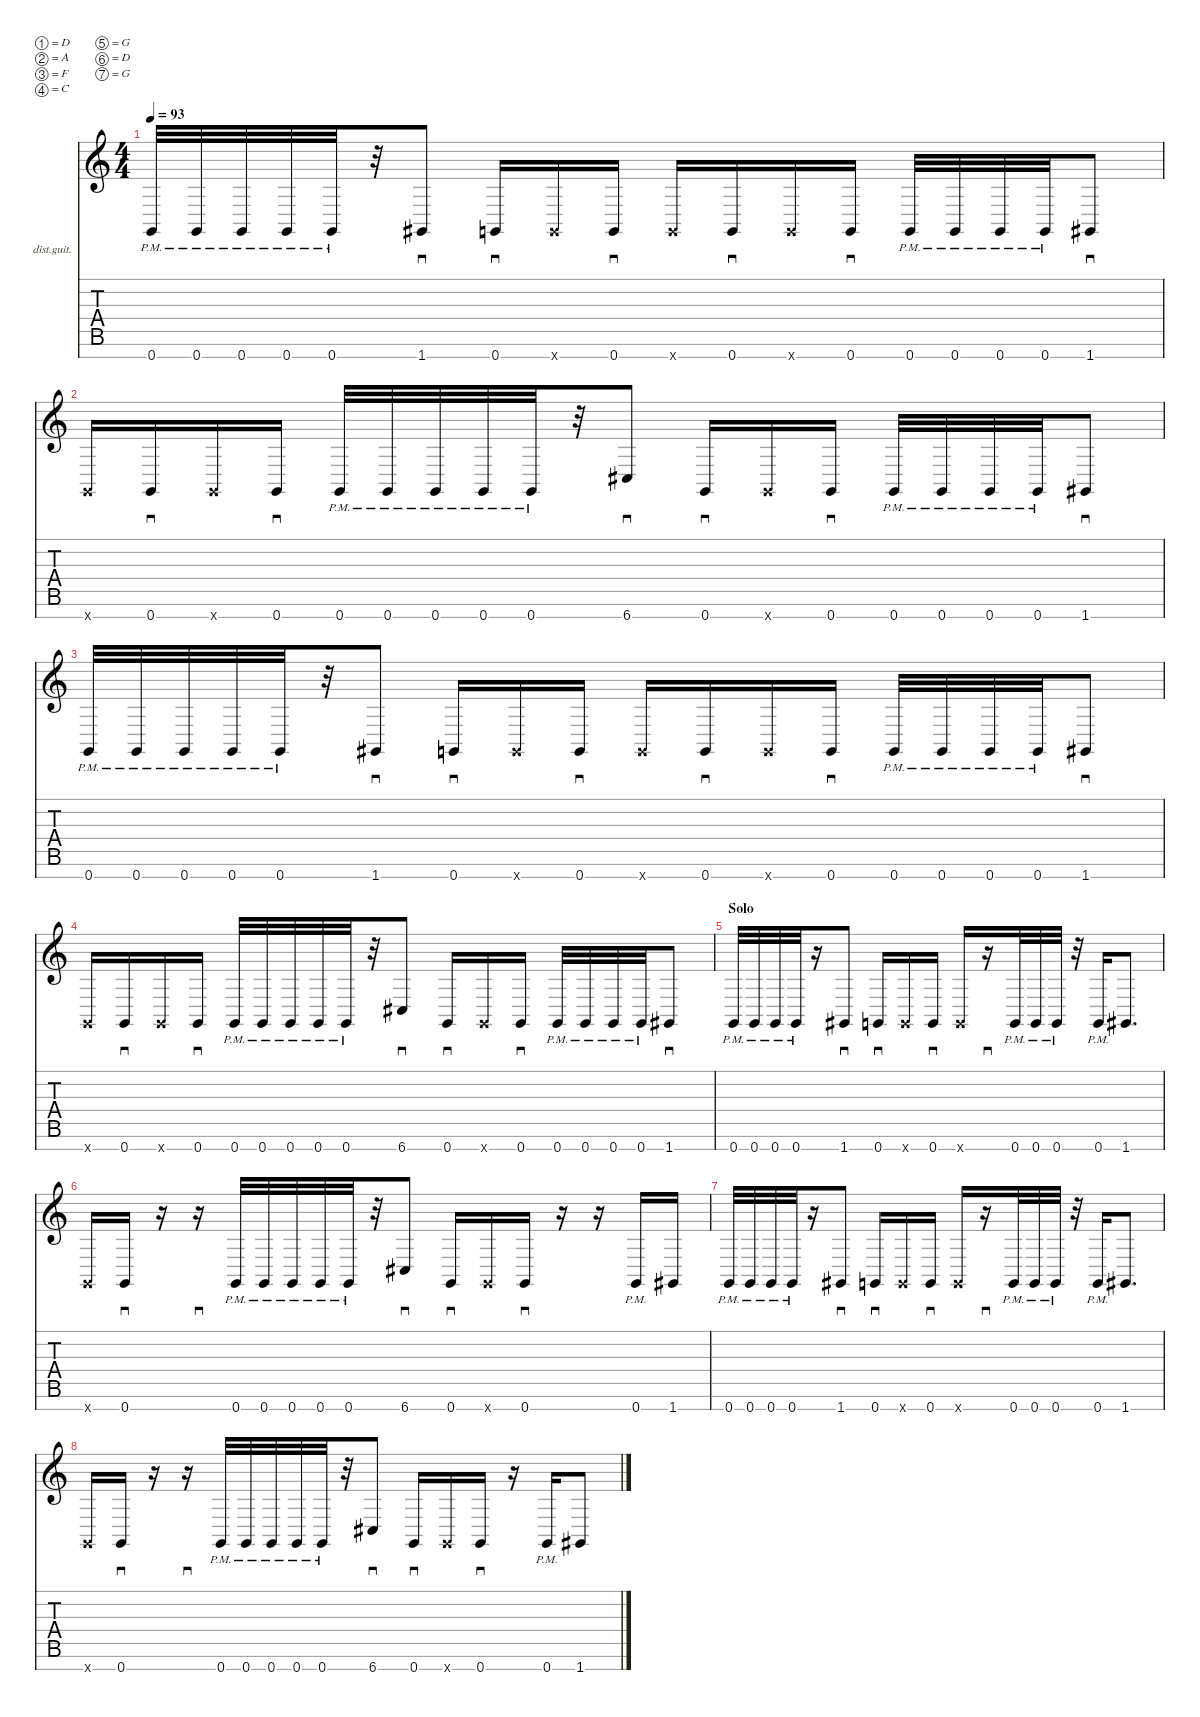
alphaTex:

\defaultSystemsLayout 2
\hideDynamics
\bracketExtendMode nobrackets
\firstSystemTrackNameOrientation horizontal
\otherSystemsTrackNameOrientation horizontal
\track ("Rhytm" "dist.guit.") {defaultSystemsLayout 2 solo instrument distortionguitar}
\staff {score tabs}
\tuning (D4 A3 F3 C3 G2 D2 G1)
\ts (4 4)
\tempo 93
\clef g2
\ks c
0.7{pm}.32{dy mf beam Up} 0.7{pm}.32{beam Up} 0.7{pm}.32{beam Up} 0.7{pm}.32{beam Up} 0.7{pm}.32{beam Up} r.32{beam Up} 1.7{acc #}.8{sd beam Up} 0.7.16{sd beam Up} 0.7{x}.16{beam Up} 0.7.16{sd beam Up} 0.7{x}.16{beam Up} 0.7.16{sd beam Up} 0.7{x}.16{beam Up} 0.7.16{sd beam Up} 0.7{pm}.32{beam Up} 0.7{pm}.32{beam Up} 0.7{pm}.32{beam Up} 0.7{pm}.32{beam Up} 1.7{acc #}.8{sd beam Up} |
0.7{x}.16{beam Up} 0.7.16{sd beam Up} 0.7{x}.16{beam Up} 0.7.16{sd beam Up} 0.7{pm}.32{beam Up} 0.7{pm}.32{beam Up} 0.7{pm}.32{beam Up} 0.7{pm}.32{beam Up} 0.7{pm}.32{beam Up} r.32{beam Up} 6.7{acc #}.8{sd beam Up} 0.7.16{sd beam Up} 0.7{x}.16{beam Up} 0.7.16{sd beam Up} 0.7{pm}.32{beam Up} 0.7{pm}.32{beam Up} 0.7{pm}.32{beam Up} 0.7{pm}.32{beam Up} 1.7{acc #}.8{sd beam Up} |
0.7{pm}.32{beam Up} 0.7{pm}.32{beam Up} 0.7{pm}.32{beam Up} 0.7{pm}.32{beam Up} 0.7{pm}.32{beam Up} r.32{beam Up} 1.7{acc #}.8{sd beam Up} 0.7.16{sd beam Up} 0.7{x}.16{beam Up} 0.7.16{sd beam Up} 0.7{x}.16{beam Up} 0.7.16{sd beam Up} 0.7{x}.16{beam Up} 0.7.16{sd beam Up} 0.7{pm}.32{beam Up} 0.7{pm}.32{beam Up} 0.7{pm}.32{beam Up} 0.7{pm}.32{beam Up} 1.7{acc #}.8{sd beam Up} |
0.7{x}.16{beam Up} 0.7.16{sd beam Up} 0.7{x}.16{beam Up} 0.7.16{sd beam Up} 0.7{pm}.32{beam Up} 0.7{pm}.32{beam Up} 0.7{pm}.32{beam Up} 0.7{pm}.32{beam Up} 0.7{pm}.32{beam Up} r.32{beam Up} 6.7{acc #}.8{sd beam Up} 0.7.16{sd beam Up} 0.7{x}.16{beam Up} 0.7.16{sd beam Up} 0.7{pm}.32{beam Up} 0.7{pm}.32{beam Up} 0.7{pm}.32{beam Up} 0.7{pm}.32{beam Up} 1.7{acc #}.8{sd beam Up} |
\section ("" "Solo")
0.7{pm}.32{beam Up} 0.7{pm}.32{beam Up} 0.7{pm}.32{beam Up} 0.7{pm}.32{beam Up} r.16{beam Up} 1.7{acc #}.8{sd beam Up} 0.7.16{sd beam Up} 0.7{x}.16{beam Up} 0.7.16{sd beam Up} 0.7{x}.16{beam Up} r.16{sd beam Up} 0.7{pm}.32{beam Up} 0.7{pm}.32{beam Up} 0.7{pm}.32{beam Up} r.32{beam Up} 0.7{pm}.16{beam Up} 1.7{acc #}.8{d beam Up} |
0.7{x}.16{beam Up} 0.7.16{sd beam Up} r.16{beam Up} r.16{sd beam Up} 0.7{pm}.32{beam Up} 0.7{pm}.32{beam Up} 0.7{pm}.32{beam Up} 0.7{pm}.32{beam Up} 0.7{pm}.32{beam Up} r.32{beam Up} 6.7{acc #}.8{sd beam Up} 0.7.16{sd beam Up} 0.7{x}.16{beam Up} 0.7.16{sd beam Up} r.16{beam Up} r.16{beam Up} 0.7{pm}.16{beam Up} 1.7{acc #}.16{beam Up} |
0.7{pm}.32{beam Up} 0.7{pm}.32{beam Up} 0.7{pm}.32{beam Up} 0.7{pm}.32{beam Up} r.16{beam Up} 1.7{acc #}.8{sd beam Up} 0.7.16{sd beam Up} 0.7{x}.16{beam Up} 0.7.16{sd beam Up} 0.7{x}.16{beam Up} r.16{sd beam Up} 0.7{pm}.32{beam Up} 0.7{pm}.32{beam Up} 0.7{pm}.32{beam Up} r.32{beam Up} 0.7{pm}.16{beam Up} 1.7{acc #}.8{d beam Up} |
0.7{x}.16{beam Up} 0.7.16{sd beam Up} r.16{beam Up} r.16{sd beam Up} 0.7{pm}.32{beam Up} 0.7{pm}.32{beam Up} 0.7{pm}.32{beam Up} 0.7{pm}.32{beam Up} 0.7{pm}.32{beam Up} r.32{beam Up} 6.7{acc #}.8{sd beam Up} 0.7.16{sd beam Up} 0.7{x}.16{beam Up} 0.7.16{sd beam Up} r.16{beam Up} 0.7{pm}.16{beam Up} 1.7{acc #}.8{beam Up}
